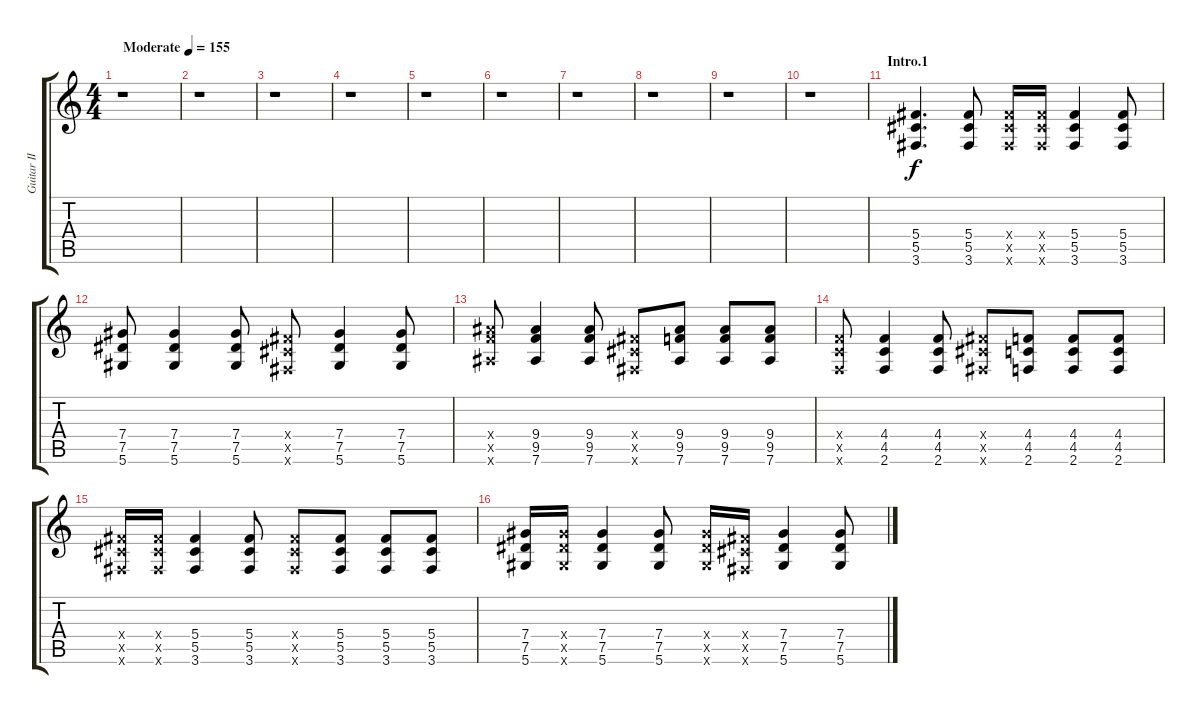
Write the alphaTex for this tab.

\track ("Guitar II" "Guitar II") {instrument distortionguitar}
\staff {score tabs}
\tuning (Eb4 Bb3 Gb3 Db3 Ab2 Eb2) {hide}
\ts (4 4)
\tempo (155 "Moderate")
\clef g2
\ks c
r.1{dy f instrument distortionguitar} |
r.1 |
r.1 |
r.1 |
r.1 |
r.1 |
r.1 |
r.1 |
r.1 |
r.1 |
\section ("" "Intro.1")
(5.4 5.5 3.6).4{d} (5.4 5.5 3.6).8 (5.4{x} 5.5{x} 3.6{x}).16 (5.4{x} 5.5{x} 3.6{x}).16 (5.4 5.5 3.6).4 (5.4 5.5 3.6).8 |
(7.4 7.5 5.6).8 (7.4 7.5 5.6).4 (7.4 7.5 5.6).8 (5.4{x} 5.5{x} 3.6{x}).8 (7.4 7.5 5.6).4 (7.4 7.5 5.6).8 |
(9.4{x} 9.5{x} 7.6{x}).8 (9.4 9.5 7.6).4 (9.4 9.5 7.6).8 (5.4{x} 5.5{x} 3.6{x}).8 (9.4 9.5 7.6).8 (9.4 9.5 7.6).8 (9.4 9.5 7.6).8 |
(4.4{x} 4.5{x} 2.6{x}).8 (4.4 4.5 2.6).4 (4.4 4.5 2.6).8 (5.4{x} 5.5{x} 3.6{x}).8 (4.4 4.5 2.6).8 (4.4 4.5 2.6).8 (4.4 4.5 2.6).8 |
(5.4{x} 5.5{x} 3.6{x}).16 (5.4{x} 5.5{x} 3.6{x}).16 (5.4 5.5 3.6).4 (5.4 5.5 3.6).8 (5.4{x} 5.5{x} 3.6{x}).8 (5.4 5.5 3.6).8 (5.4 5.5 3.6).8 (5.4 5.5 3.6).8 |
(7.4 7.5 5.6).16 (7.4{x} 7.5{x} 5.6{x}).16 (7.4 7.5 5.6).4 (7.4 7.5 5.6).8 (7.4{x} 7.5{x} 5.6{x}).16 (5.4{x} 5.5{x} 3.6{x}).16 (7.4 7.5 5.6).4 (7.4 7.5 5.6).8
